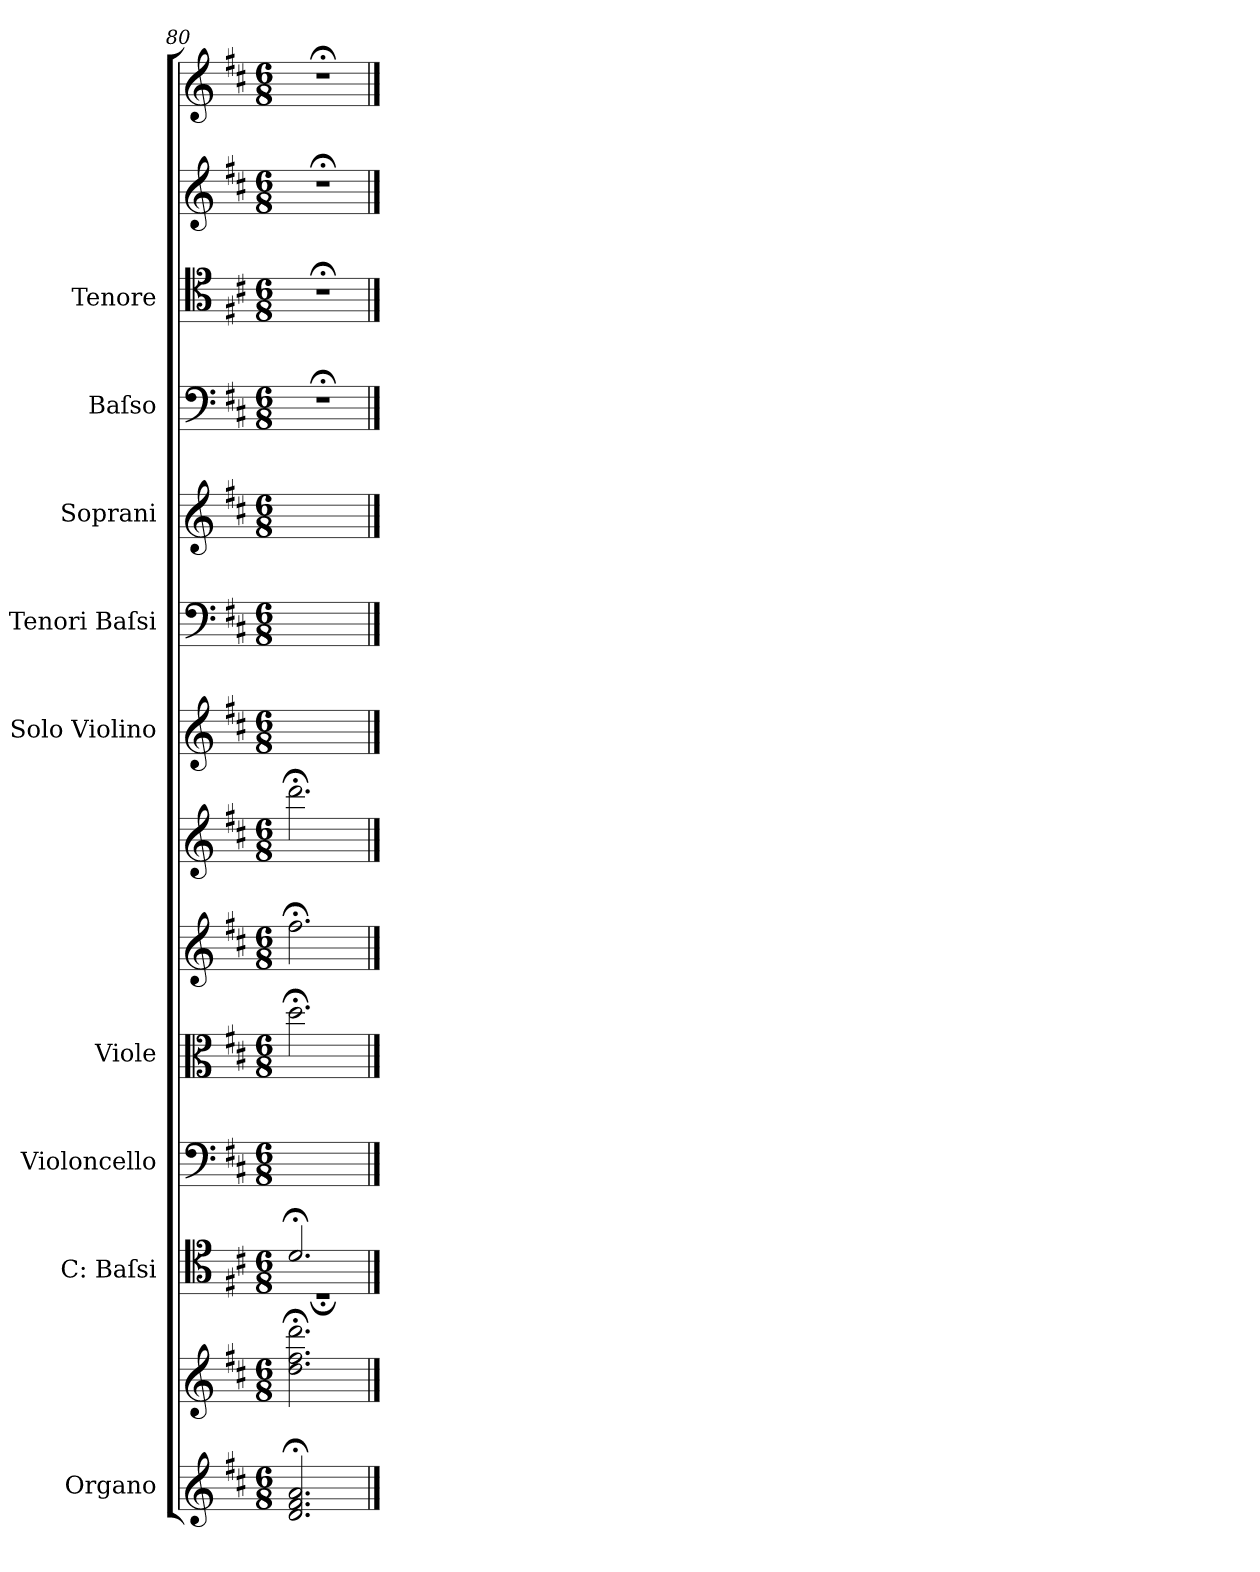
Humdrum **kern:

**kern	**kern	**kern	**kern	**kern	**kern	**kern	**kern	**kern	**kern	**kern	**kern	**kern	**kern
*part13	*part13	*part12	*part11	*part10	*part9	*part8	*part7	*part6	*part5	*part4	*part3	*part2	*part1
*staff14	*staff13	*staff12	*staff11	*staff10	*staff9	*staff8	*staff7	*staff6	*staff5	*staff4	*staff3	*staff2	*staff1
*I"Organo	*	*I"C: Baſsi	*I"Violoncello	*I"Viole	*	*	*I"Solo Violino	*I"Tenori Baſsi	*I"Soprani	*I"Baſso	*I"Tenore	*	*
*I'Org.	*	*I'cb	*I'vlc	*	*	*	*	*	*	*I'B	*I'T	*	*
*clefG2	*clefG2	*clefC4	*clefF4	*clefC3	*clefG2	*clefG2	*clefG2	*clefF4	*clefG2	*clefF4	*clefC4	*clefG2	*clefG2
*k[f#c#]	*k[f#c#]	*k[f#c#]	*k[f#c#]	*k[f#c#]	*k[f#c#]	*k[f#c#]	*k[f#c#]	*k[f#c#]	*k[f#c#]	*k[f#c#]	*k[f#c#]	*k[f#c#]	*k[f#c#]
*M6/8	*M6/8	*M6/8	*M6/8	*M6/8	*M6/8	*M6/8	*M6/8	*M6/8	*M6/8	*M6/8	*M6/8	*M6/8	*M6/8
=80	=80	=80	=80	=80	=80	=80	=80	=80	=80	=80	=80	=80	=80
*	*	*^	*	*	*	*	*	*	*	*	*	*	*
2.d;</ 2.f#;</ 2.a;</	2.dd;<\ 2.ff#;<\ 2.ddd;<\	2.d;</	2.r;<D	2.ryy	2.dd;<\	2.ff#;<\	2.ddd;<\	2.ryy	2.ryy	2.ryy	2.r;<	2.r;<	2.r;<	2.r;<
*	*	*v	*v	*	*	*	*	*	*	*	*	*	*	*
==	==	==	==	==	==	==	==	==	==	==	==	==	==
*-	*-	*-	*-	*-	*-	*-	*-	*-	*-	*-	*-	*-	*-
